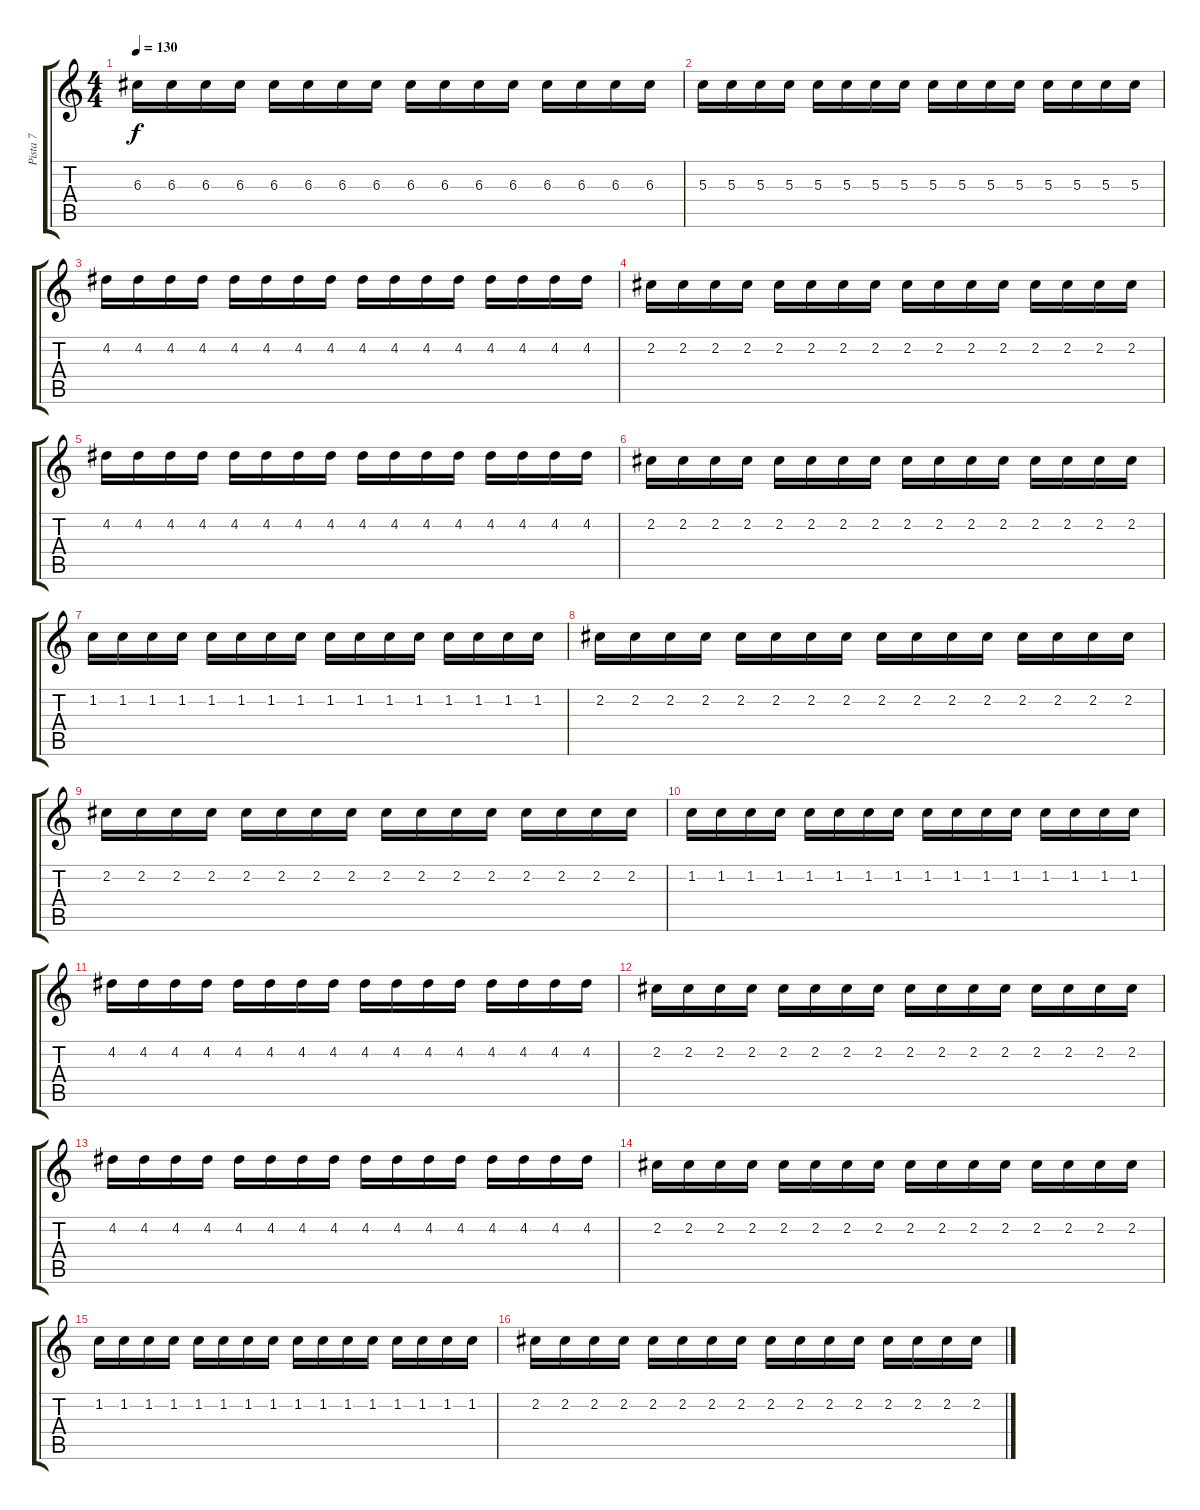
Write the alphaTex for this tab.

\track ("Pista 7" "Pista 7") {instrument distortionguitar}
\staff {score tabs}
\tuning (E4 B3 G3 D3 A2 E2) {hide}
\ts (4 4)
\tempo 130
\clef g2
\ks c
6.3.16{dy f} 6.3.16 6.3.16 6.3.16 6.3.16 6.3.16 6.3.16 6.3.16 6.3.16 6.3.16 6.3.16 6.3.16 6.3.16 6.3.16 6.3.16 6.3.16 |
5.3.16 5.3.16 5.3.16 5.3.16 5.3.16 5.3.16 5.3.16 5.3.16 5.3.16 5.3.16 5.3.16 5.3.16 5.3.16 5.3.16 5.3.16 5.3.16 |
4.2.16 4.2.16 4.2.16 4.2.16 4.2.16 4.2.16 4.2.16 4.2.16 4.2.16 4.2.16 4.2.16 4.2.16 4.2.16 4.2.16 4.2.16 4.2.16 |
2.2.16 2.2.16 2.2.16 2.2.16 2.2.16 2.2.16 2.2.16 2.2.16 2.2.16 2.2.16 2.2.16 2.2.16 2.2.16 2.2.16 2.2.16 2.2.16 |
4.2.16 4.2.16 4.2.16 4.2.16 4.2.16 4.2.16 4.2.16 4.2.16 4.2.16 4.2.16 4.2.16 4.2.16 4.2.16 4.2.16 4.2.16 4.2.16 |
2.2.16 2.2.16 2.2.16 2.2.16 2.2.16 2.2.16 2.2.16 2.2.16 2.2.16 2.2.16 2.2.16 2.2.16 2.2.16 2.2.16 2.2.16 2.2.16 |
1.2.16 1.2.16 1.2.16 1.2.16 1.2.16 1.2.16 1.2.16 1.2.16 1.2.16 1.2.16 1.2.16 1.2.16 1.2.16 1.2.16 1.2.16 1.2.16 |
2.2.16 2.2.16 2.2.16 2.2.16 2.2.16 2.2.16 2.2.16 2.2.16 2.2.16 2.2.16 2.2.16 2.2.16 2.2.16 2.2.16 2.2.16 2.2.16 |
2.2.16 2.2.16 2.2.16 2.2.16 2.2.16 2.2.16 2.2.16 2.2.16 2.2.16 2.2.16 2.2.16 2.2.16 2.2.16 2.2.16 2.2.16 2.2.16 |
1.2.16 1.2.16 1.2.16 1.2.16 1.2.16 1.2.16 1.2.16 1.2.16 1.2.16 1.2.16 1.2.16 1.2.16 1.2.16 1.2.16 1.2.16 1.2.16 |
4.2.16 4.2.16 4.2.16 4.2.16 4.2.16 4.2.16 4.2.16 4.2.16 4.2.16 4.2.16 4.2.16 4.2.16 4.2.16 4.2.16 4.2.16 4.2.16 |
2.2.16 2.2.16 2.2.16 2.2.16 2.2.16 2.2.16 2.2.16 2.2.16 2.2.16 2.2.16 2.2.16 2.2.16 2.2.16 2.2.16 2.2.16 2.2.16 |
4.2.16 4.2.16 4.2.16 4.2.16 4.2.16 4.2.16 4.2.16 4.2.16 4.2.16 4.2.16 4.2.16 4.2.16 4.2.16 4.2.16 4.2.16 4.2.16 |
2.2.16 2.2.16 2.2.16 2.2.16 2.2.16 2.2.16 2.2.16 2.2.16 2.2.16 2.2.16 2.2.16 2.2.16 2.2.16 2.2.16 2.2.16 2.2.16 |
1.2.16 1.2.16 1.2.16 1.2.16 1.2.16 1.2.16 1.2.16 1.2.16 1.2.16 1.2.16 1.2.16 1.2.16 1.2.16 1.2.16 1.2.16 1.2.16 |
2.2.16 2.2.16 2.2.16 2.2.16 2.2.16 2.2.16 2.2.16 2.2.16 2.2.16 2.2.16 2.2.16 2.2.16 2.2.16 2.2.16 2.2.16 2.2.16
